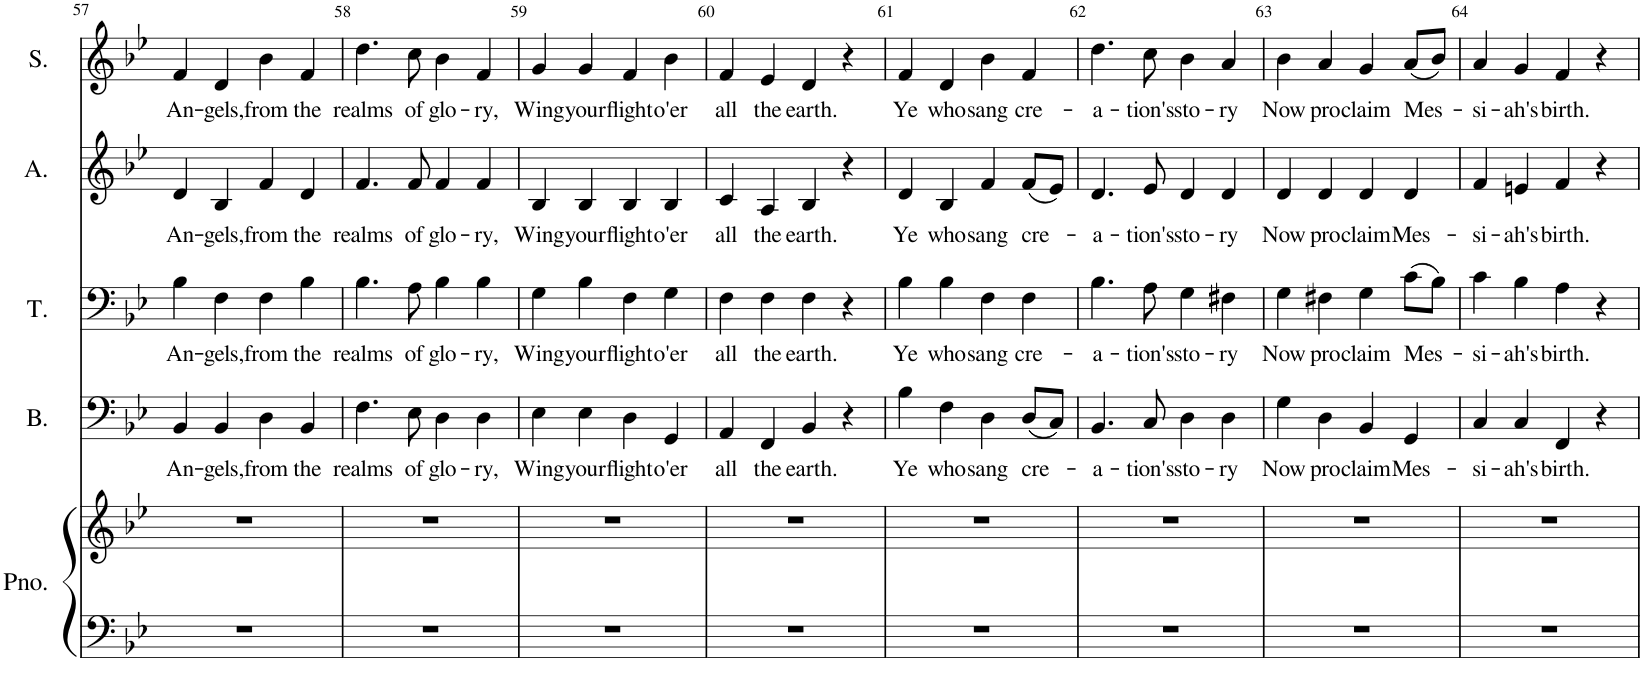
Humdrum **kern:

**kern	**kern	**kern	**text	**kern	**text	**kern	**text	**kern	**text
*part5	*part5	*part4	*part4	*part3	*part3	*part2	*part2	*part1	*part1
*staff6	*staff5	*staff4	*staff4	*staff3	*staff3	*staff2	*staff2	*staff1	*staff1
*I"Piano	*	*I"Bass	*	*I"Tenor	*	*I"Alto	*	*I"Soprano	*
*I'Pno.	*	*I'B.	*	*I'T.	*	*I'A.	*	*I'S.	*
!!LO:PB:g=z
*clefF4	*clefG2	*clefF4	*	*clefF4	*	*clefG2	*	*clefG2	*
*k[b-e-]	*k[b-e-]	*k[b-e-]	*	*k[b-e-]	*	*k[b-e-]	*	*k[b-e-]	*
*M4/4	*M4/4	*M4/4	*	*M4/4	*	*M4/4	*	*M4/4	*
=57	=57	=57	=57	=57	=57	=57	=57	=57	=57
!	!	!	!LO:LY:b	!	!LO:LY:b	!	!LO:LY:b	!	!LO:LY:b
1r	1r	4BB-/	An-	4B-\	An-	4d/	An-	4f/	An-
!	!	!	!LO:LY:b	!	!LO:LY:b	!	!LO:LY:b	!	!LO:LY:b
.	.	4BB-/	-gels,	4F\	-gels,	4B-/	-gels,	4d/	-gels,
!	!	!	!LO:LY:b	!	!LO:LY:b	!	!LO:LY:b	!	!LO:LY:b
.	.	4D\	from	4F\	from	4f/	from	4b-\	from
!	!	!	!LO:LY:b	!	!LO:LY:b	!	!LO:LY:b	!	!LO:LY:b
.	.	4BB-/	the	4B-\	the	4d/	the	4f/	the
=58	=58	=58	=58	=58	=58	=58	=58	=58	=58
!	!	!	!LO:LY:b	!	!LO:LY:b	!	!LO:LY:b	!	!LO:LY:b
1r	1r	4.F\	realms	4.B-\	realms	4.f/	realms	4.dd\	realms
!	!	!	!LO:LY:b	!	!LO:LY:b	!	!LO:LY:b	!	!LO:LY:b
.	.	8E-\	of	8A\	of	8f/	of	8cc\	of
!	!	!	!LO:LY:b	!	!LO:LY:b	!	!LO:LY:b	!	!LO:LY:b
.	.	4D\	glo-	4B-\	glo-	4f/	glo-	4b-\	glo-
!	!	!	!LO:LY:b	!	!LO:LY:b	!	!LO:LY:b	!	!LO:LY:b
.	.	4D\	-ry,	4B-\	-ry,	4f/	-ry,	4f/	-ry,
=59	=59	=59	=59	=59	=59	=59	=59	=59	=59
!	!	!	!LO:LY:b	!	!LO:LY:b	!	!LO:LY:b	!	!LO:LY:b
1r	1r	4E-\	Wing	4G\	Wing	4B-/	Wing	4g/	Wing
!	!	!	!LO:LY:b	!	!LO:LY:b	!	!LO:LY:b	!	!LO:LY:b
.	.	4E-\	your	4B-\	your	4B-/	your	4g/	your
!	!	!	!LO:LY:b	!	!LO:LY:b	!	!LO:LY:b	!	!LO:LY:b
.	.	4D\	flight	4F\	flight	4B-/	flight	4f/	flight
!	!	!	!LO:LY:b	!	!LO:LY:b	!	!LO:LY:b	!	!LO:LY:b
.	.	4GG/	o'er	4G\	o'er	4B-/	o'er	4b-\	o'er
=60	=60	=60	=60	=60	=60	=60	=60	=60	=60
!	!	!	!LO:LY:b	!	!LO:LY:b	!	!LO:LY:b	!	!LO:LY:b
1r	1r	4AA/	all	4F\	all	4c/	all	4f/	all
!	!	!	!LO:LY:b	!	!LO:LY:b	!	!LO:LY:b	!	!LO:LY:b
.	.	4FF/	the	4F\	the	4A/	the	4e-/	the
!	!	!	!LO:LY:b	!	!LO:LY:b	!	!LO:LY:b	!	!LO:LY:b
.	.	4BB-/	earth.	4F\	earth.	4B-/	earth.	4d/	earth.
.	.	4r	.	4r	.	4r	.	4r	.
=61	=61	=61	=61	=61	=61	=61	=61	=61	=61
!	!	!	!LO:LY:b	!	!LO:LY:b	!	!LO:LY:b	!	!LO:LY:b
1r	1r	4B-\	Ye	4B-\	Ye	4d/	Ye	4f/	Ye
!	!	!	!LO:LY:b	!	!LO:LY:b	!	!LO:LY:b	!	!LO:LY:b
.	.	4F\	who	4B-\	who	4B-/	who	4d/	who
!	!	!	!LO:LY:b	!	!LO:LY:b	!	!LO:LY:b	!	!LO:LY:b
.	.	4D\	sang	4F\	sang	4f/	sang	4b-\	sang
!	!	!	!LO:LY:b	!	!LO:LY:b	!	!LO:LY:b	!	!LO:LY:b
.	.	(8D/L	cre-	4F\	cre-	(8f/L	cre-	4f/	cre-
.	.	8C/J)	.	.	.	8e-/J)	.	.	.
=62	=62	=62	=62	=62	=62	=62	=62	=62	=62
!	!	!	!LO:LY:b	!	!LO:LY:b	!	!LO:LY:b	!	!LO:LY:b
1r	1r	4.BB-/	-a-	4.B-\	-a-	4.d/	-a-	4.dd\	-a-
!	!	!	!LO:LY:b	!	!LO:LY:b	!	!LO:LY:b	!	!LO:LY:b
.	.	8C/	-tion's	8A\	-tion's	8e-/	-tion's	8cc\	-tion's
!	!	!	!LO:LY:b	!	!LO:LY:b	!	!LO:LY:b	!	!LO:LY:b
.	.	4D\	sto-	4G\	sto-	4d/	sto-	4b-\	sto-
!	!	!	!LO:LY:b	!	!LO:LY:b	!	!LO:LY:b	!	!LO:LY:b
.	.	4D\	-ry	4F#X\	-ry	4d/	-ry	4a/	-ry
=63	=63	=63	=63	=63	=63	=63	=63	=63	=63
!	!	!	!LO:LY:b	!	!LO:LY:b	!	!LO:LY:b	!	!LO:LY:b
1r	1r	4G\	Now	4G\	Now	4d/	Now	4b-\	Now
!	!	!	!LO:LY:b	!	!LO:LY:b	!	!LO:LY:b	!	!LO:LY:b
.	.	4D\	pro-	4F#X\	pro-	4d/	pro-	4a/	pro-
!	!	!	!LO:LY:b	!	!LO:LY:b	!	!LO:LY:b	!	!LO:LY:b
.	.	4BB-/	-claim	4G\	-claim	4d/	-claim	4g/	-claim
!	!	!	!LO:LY:b	!	!LO:LY:b	!	!LO:LY:b	!	!LO:LY:b
.	.	4GG/	Mes-	(8c\L	Mes-	4d/	Mes-	(8a/L	Mes-
.	.	.	.	8B-\J)	.	.	.	8b-/J)	.
=64	=64	=64	=64	=64	=64	=64	=64	=64	=64
!	!	!	!LO:LY:b	!	!LO:LY:b	!	!LO:LY:b	!	!LO:LY:b
1r	1r	4C/	-si-	4c\	-si-	4f/	-si-	4a/	-si-
!	!	!	!LO:LY:b	!	!LO:LY:b	!	!LO:LY:b	!	!LO:LY:b
.	.	4C/	-ah's	4B-\	-ah's	4en/	-ah's	4g/	-ah's
!	!	!	!LO:LY:b	!	!LO:LY:b	!	!LO:LY:b	!	!LO:LY:b
.	.	4FF/	birth.	4A\	birth.	4f/	birth.	4f/	birth.
.	.	4r	.	4r	.	4r	.	4r	.
=	=	=	=	=	=	=	=	=	=
*-	*-	*-	*-	*-	*-	*-	*-	*-	*-
